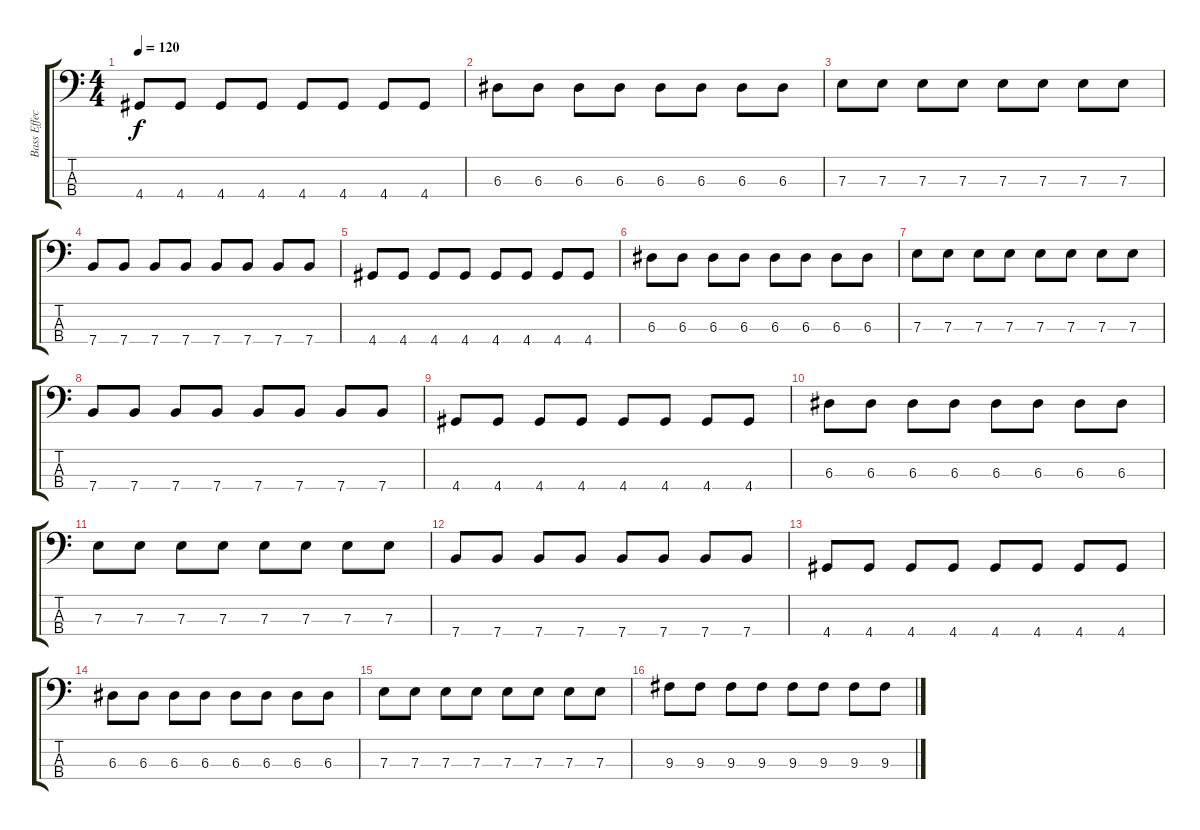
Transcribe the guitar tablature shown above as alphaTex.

\track ("Bass Effect" "Bass Effec") {instrument distortionguitar}
\staff {score tabs}
\tuning (G2 D2 A1 E1) {hide}
\ts (4 4)
\tempo 120
\clef f4
\ks c
4.4.8{dy f} 4.4.8 4.4.8 4.4.8 4.4.8 4.4.8 4.4.8 4.4.8 |
6.3.8 6.3.8 6.3.8 6.3.8 6.3.8 6.3.8 6.3.8 6.3.8 |
7.3.8 7.3.8 7.3.8 7.3.8 7.3.8 7.3.8 7.3.8 7.3.8 |
7.4.8 7.4.8 7.4.8 7.4.8 7.4.8 7.4.8 7.4.8 7.4.8 |
4.4.8 4.4.8 4.4.8 4.4.8 4.4.8 4.4.8 4.4.8 4.4.8 |
6.3.8 6.3.8 6.3.8 6.3.8 6.3.8 6.3.8 6.3.8 6.3.8 |
7.3.8 7.3.8 7.3.8 7.3.8 7.3.8 7.3.8 7.3.8 7.3.8 |
7.4.8 7.4.8 7.4.8 7.4.8 7.4.8 7.4.8 7.4.8 7.4.8 |
4.4.8 4.4.8 4.4.8 4.4.8 4.4.8 4.4.8 4.4.8 4.4.8 |
6.3.8 6.3.8 6.3.8 6.3.8 6.3.8 6.3.8 6.3.8 6.3.8 |
7.3.8 7.3.8 7.3.8 7.3.8 7.3.8 7.3.8 7.3.8 7.3.8 |
7.4.8 7.4.8 7.4.8 7.4.8 7.4.8 7.4.8 7.4.8 7.4.8 |
4.4.8 4.4.8 4.4.8 4.4.8 4.4.8 4.4.8 4.4.8 4.4.8 |
6.3.8 6.3.8 6.3.8 6.3.8 6.3.8 6.3.8 6.3.8 6.3.8 |
7.3.8 7.3.8 7.3.8 7.3.8 7.3.8 7.3.8 7.3.8 7.3.8 |
9.3.8 9.3.8 9.3.8 9.3.8 9.3.8 9.3.8 9.3.8 9.3.8
